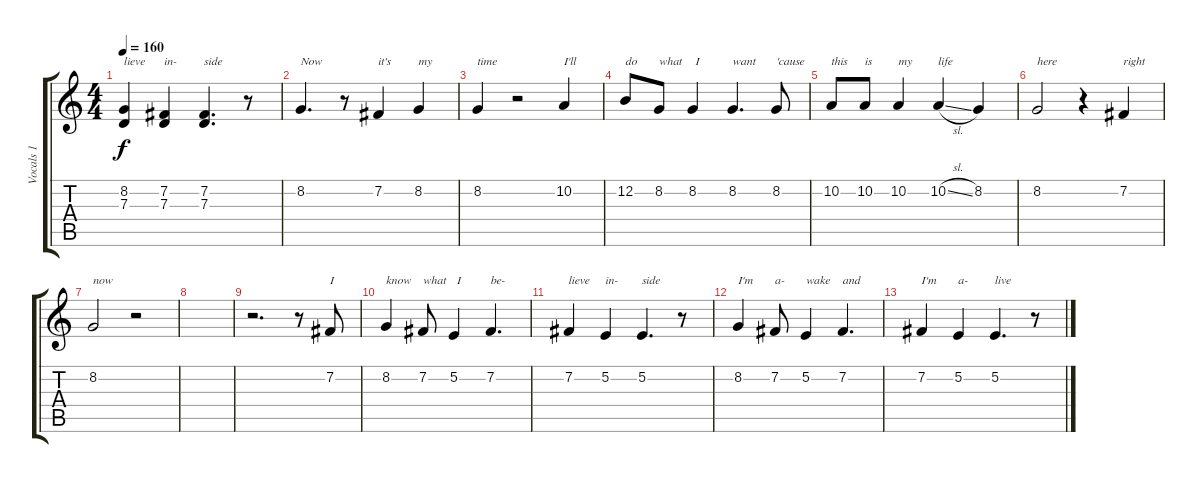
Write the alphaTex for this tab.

\track ("Vocals 1" "Vocals 1") {instrument lead2sawtooth}
\staff {score tabs}
\tuning (E4 B3 G3 D3 A2 E2) {hide}
\ts (4 4)
\tempo 160
\clef g2
\ks c
(8.2 7.3).4{txt "lieve" dy f} (7.2 7.3).4{txt "in-"} (7.2 7.3).4{d txt "side"} r.8 |
8.2.4{d txt "Now"} r.8 7.2.4{txt "it's"} 8.2.4{txt "my"} |
8.2.4{txt "time"} r.2 10.2.4{txt "I'll"} |
12.2.8{txt "do"} 8.2.8{txt "what"} 8.2.4{txt " I"} 8.2.4{d txt "want"} 8.2.8{txt "'cause"} |
10.2.8{txt "this"} 10.2.8{txt "is"} 10.2.4{txt "my"} 10.2{sl}.4{txt "life"} 8.2.4 |
8.2.2{txt "here"} r.4 7.2.4{txt "right"} |
8.2.2{txt "now"} r.2 |
|
r.2{d} r.8 7.2.8{txt "I"} |
8.2.4{txt "know"} 7.2.8{txt "what"} 5.2.4{txt " I"} 7.2.4{d txt "be-"} |
7.2.4{txt "lieve"} 5.2.4{txt "in-"} 5.2.4{d txt "side"} r.8 |
8.2.4{txt "I'm"} 7.2.8{txt "a-"} 5.2.4{txt "wake"} 7.2.4{d txt "and"} |
7.2.4{txt "I'm"} 5.2.4{txt "a-"} 5.2.4{d txt "live"} r.8
